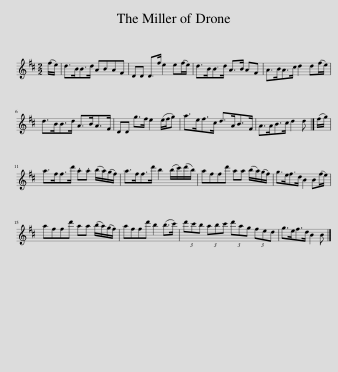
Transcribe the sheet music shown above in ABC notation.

X:1
L:1/8
M:2/2
I:linebreak $
K:D
V:1 treble
V:1
 (f/e/) | d>BB>d ABAF | DD D>f e2 e(f/e/) | d>BB>d A>B AF | A>BA>c d2 d(f/e/) |$ %5
 d>BB>d A>BA>F | DD g>f e2 (e/f/g) | a>ef>c d>AB>F | A>AB>c d2 d |] (f/g/) |$ %10
 a>ff>d' .a.a (b/a/)(g/f/) | a>ff>d' b2 (b/c'/)(d'/b/) | affd' aa (b/a/)(g/f/) | g>ef>d B2 B(f/e/) |$ affd' aa (b/a/)(g/f/) | %15
 affd' b2 (b>c') | (3d'c'b (3abc' (3d'ag (3fed | g>ef>d B2 B |] %18
